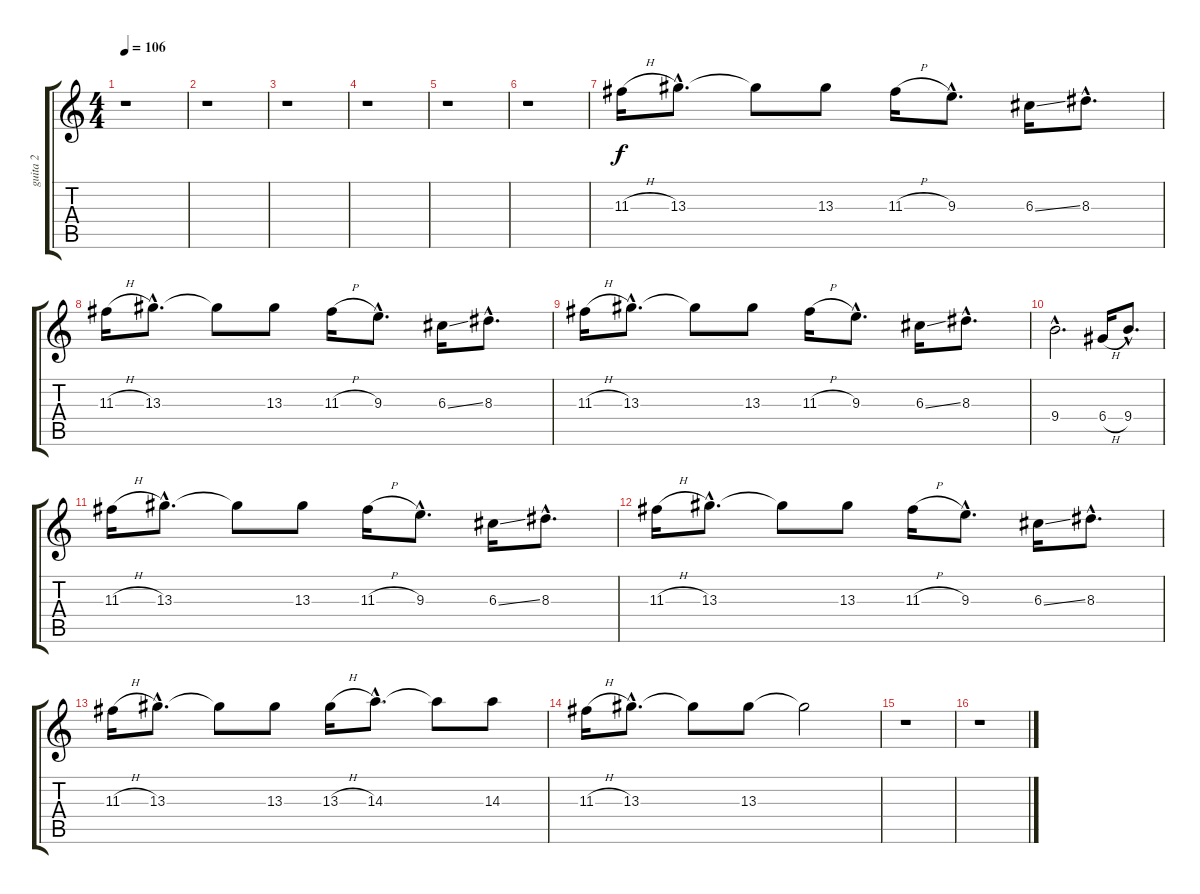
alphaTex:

\track ("guita 2" "guita 2") {instrument electricguitarclean}
\staff {score tabs}
\tuning (E4 B3 G3 D3 A2 E2) {hide}
\ts (4 4)
\tempo 106
\clef g2
\ks c
r.1{dy f} |
r.1 |
r.1 |
r.1 |
r.1 |
r.1 |
11.3{h}.16 13.3{hac}.8{d} 13.3{t}.8 13.3.8 11.3{h}.16 9.3{hac}.8{d} 6.3{ss}.16 8.3{hac}.8{d} |
11.3{h}.16 13.3{hac}.8{d} 13.3{t}.8 13.3.8 11.3{h}.16 9.3{hac}.8{d} 6.3{ss}.16 8.3{hac}.8{d} |
11.3{h}.16 13.3{hac}.8{d} 13.3{t}.8 13.3.8 11.3{h}.16 9.3{hac}.8{d} 6.3{ss}.16 8.3{hac}.8{d} |
9.4{hac}.2{d} 6.4{h}.16 9.4{hac}.8{d} |
11.3{h}.16 13.3{hac}.8{d} 13.3{t}.8 13.3.8 11.3{h}.16 9.3{hac}.8{d} 6.3{ss}.16 8.3{hac}.8{d} |
11.3{h}.16 13.3{hac}.8{d} 13.3{t}.8 13.3.8 11.3{h}.16 9.3{hac}.8{d} 6.3{ss}.16 8.3{hac}.8{d} |
11.3{h}.16 13.3{hac}.8{d} 13.3{t}.8 13.3.8 13.3{h}.16 14.3{hac}.8{d} 14.3{t}.8 14.3.8 |
11.3{h}.16 13.3{hac}.8{d} 13.3{t}.8 13.3.8 13.3{t}.2 |
r.1 |
r.1
